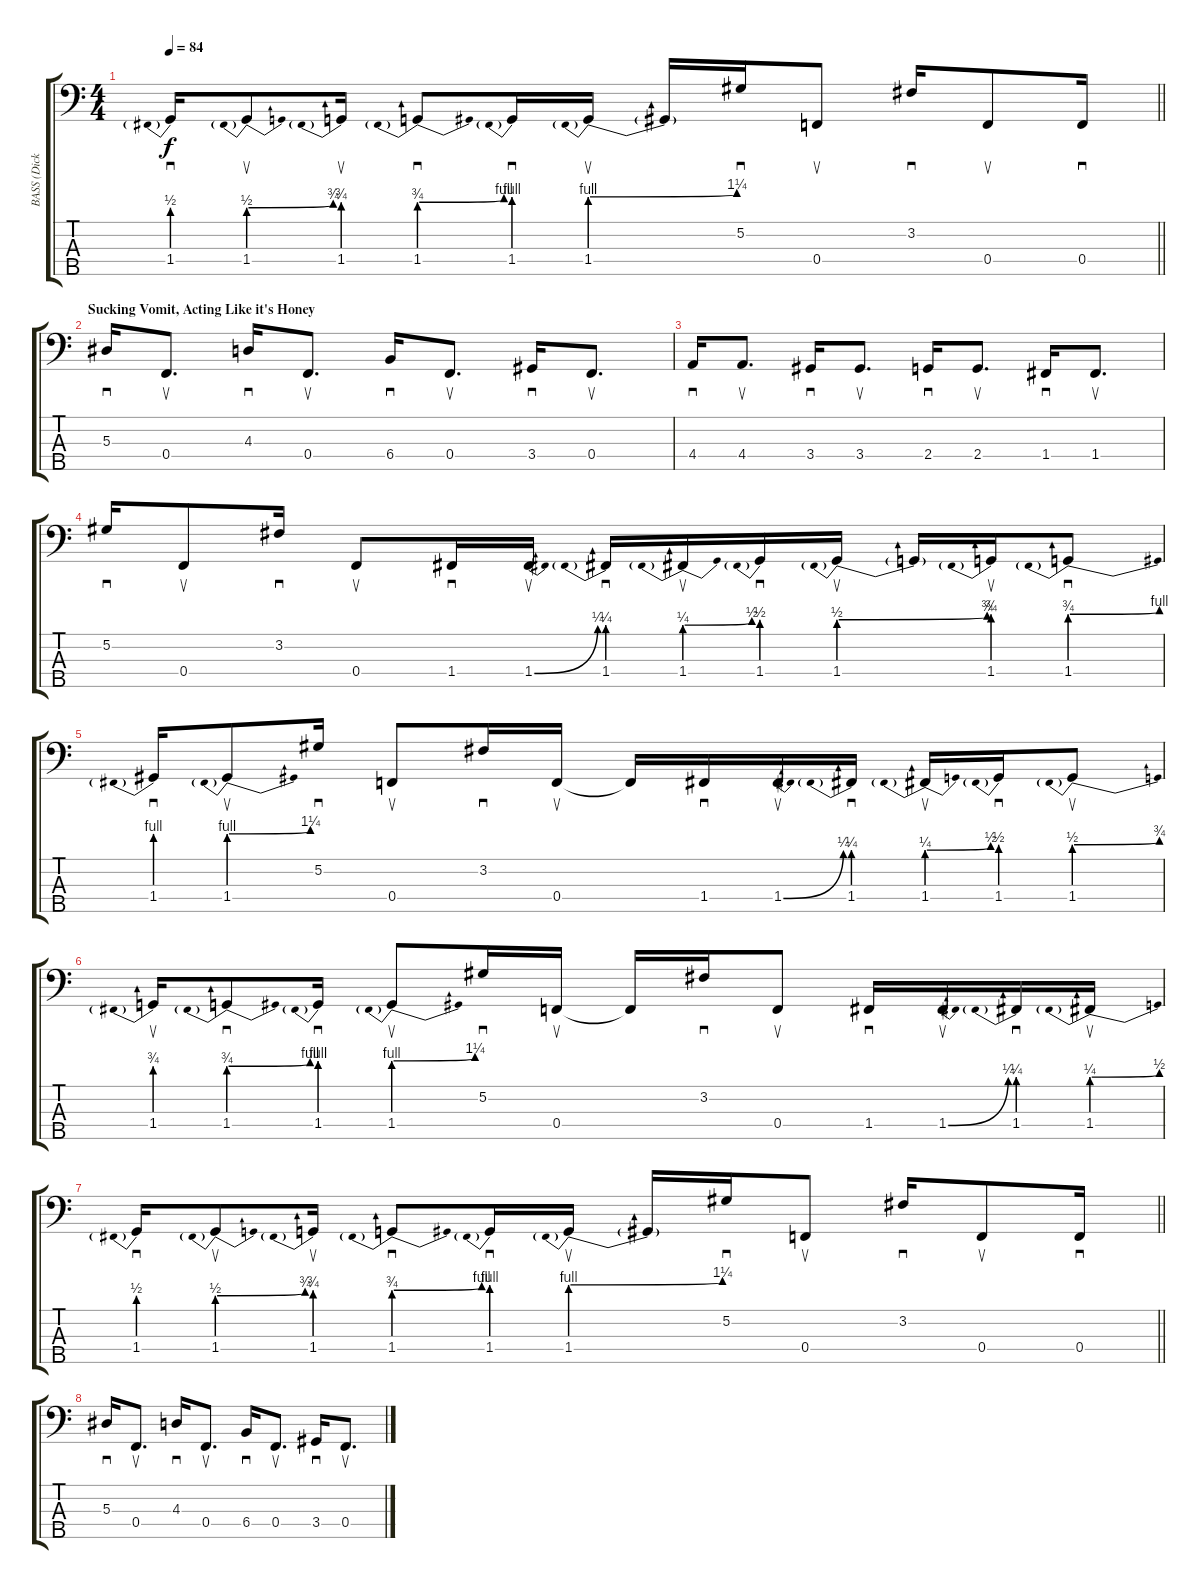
\track ("BASS (Dick Lovgren)" "BASS (Dick") {instrument slapbass1}
\staff {score tabs}
\tuning (Ab2 Eb2 Bb1 F1 C1) {hide}
\ts (4 4)
\tempo 84
\clef f4
\barLineRight lightlight
\ks c
1.4{be (prebend 0 2 60 2)}.16{sd dy f} 1.4{be (prebendbend 0 2 60 3)}.8{su} 1.4{be (prebend 0 3 60 3)}.16{su} 1.4{be (prebendbend 0 3 60 4)}.8{sd} 1.4{be (prebend 0 4 60 4)}.16{sd} 1.4{be (prebendbend 0 4 60 5)}.16{su} 1.4{t}.16 5.2.16{sd} 0.4.8{su} 3.2.16{sd} 0.4.8{su} 0.4.16{sd} |
\section ("" "Sucking Vomit, Acting Like it's Honey")
5.3.16{sd} 0.4.8{d su} 4.3.16{sd} 0.4.8{d su} 6.4.16{sd} 0.4.8{d su} 3.4.16{sd} 0.4.8{d su} |
4.4.16{sd} 4.4.8{d su} 3.4.16{sd} 3.4.8{d su} 2.4.16{sd} 2.4.8{d su} 1.4.16{sd} 1.4.8{d su} |
5.2.16{sd} 0.4.8{su} 3.2.16{sd} 0.4.8{su} 1.4.16{sd} 1.4{be (bend 0 0 60 1)}.16{su} 1.4{be (prebend 0 1 60 1)}.16{sd} 1.4{be (prebendbend 0 1 60 2)}.16{su} 1.4{be (prebend 0 2 60 2)}.16{sd} 1.4{be (prebendbend 0 2 60 3)}.16{su} 1.4{t}.16 1.4{be (prebend 0 3 60 3)}.16{su} 1.4{be (prebendbend 0 3 60 4)}.8{sd} |
1.4{be (prebend 0 4 60 4)}.16{sd} 1.4{be (prebendbend 0 4 60 5)}.8{su} 5.2.16{sd} 0.4.8{su} 3.2.16{sd} 0.4.16{su} 0.4{t}.16 1.4.16{sd} 1.4{be (bend 0 0 60 1)}.16{su} 1.4{be (prebend 0 1 60 1)}.16{sd} 1.4{be (prebendbend 0 1 60 2)}.16{su} 1.4{be (prebend 0 2 60 2)}.16{sd} 1.4{be (prebendbend 0 2 60 3)}.8{su} |
1.4{be (prebend 0 3 60 3)}.16{su} 1.4{be (prebendbend 0 3 60 4)}.8{sd} 1.4{be (prebend 0 4 60 4)}.16{sd} 1.4{be (prebendbend 0 4 60 5)}.8{su} 5.2.16{sd} 0.4.16{su} 0.4{t}.16 3.2.16{sd} 0.4.8{su} 1.4.16{sd} 1.4{be (bend 0 0 60 1)}.16{su} 1.4{be (prebend 0 1 60 1)}.16{sd} 1.4{be (prebendbend 0 1 60 2)}.16{su} |
\barLineRight lightlight
1.4{be (prebend 0 2 60 2)}.16{sd} 1.4{be (prebendbend 0 2 60 3)}.8{su} 1.4{be (prebend 0 3 60 3)}.16{su} 1.4{be (prebendbend 0 3 60 4)}.8{sd} 1.4{be (prebend 0 4 60 4)}.16{sd} 1.4{be (prebendbend 0 4 60 5)}.16{su} 1.4{t}.16 5.2.16{sd} 0.4.8{su} 3.2.16{sd} 0.4.8{su} 0.4.16{sd} |
5.3.16{sd} 0.4.8{d su} 4.3.16{sd} 0.4.8{d su} 6.4.16{sd} 0.4.8{d su} 3.4.16{sd} 0.4.8{d su}
